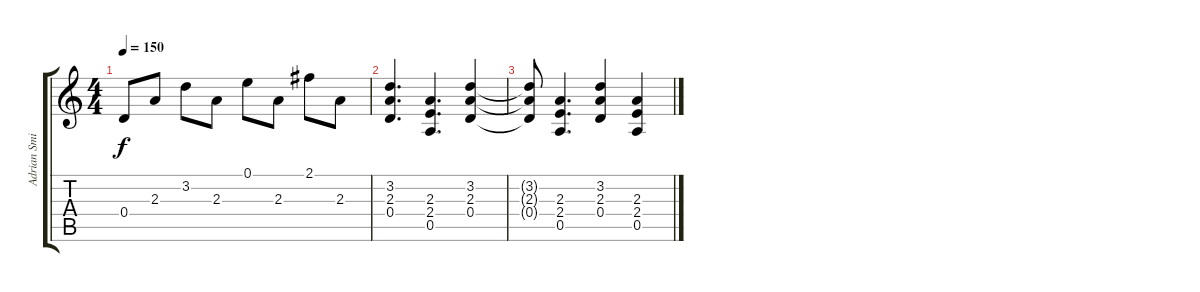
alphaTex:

\track ("Adrian Smith" "Adrian Smi") {instrument distortionguitar}
\staff {score tabs}
\tuning (E4 B3 G3 D3 A2 E2) {hide}
\ts (4 4)
\tempo 150
\clef g2
\ks c
0.4{t}.8{dy f} 2.3.8 3.2.8 2.3.8 0.1.8 2.3.8 2.1.8 2.3.8 |
(3.2 2.3 0.4).4{d} (2.3 2.4 0.5).4{d} (3.2 2.3 0.4).4 |
(3.2{t} 2.3{t} 0.4{t}).8 (2.3 2.4 0.5).4{d} (3.2 2.3 0.4).4 (2.3 2.4 0.5).4
